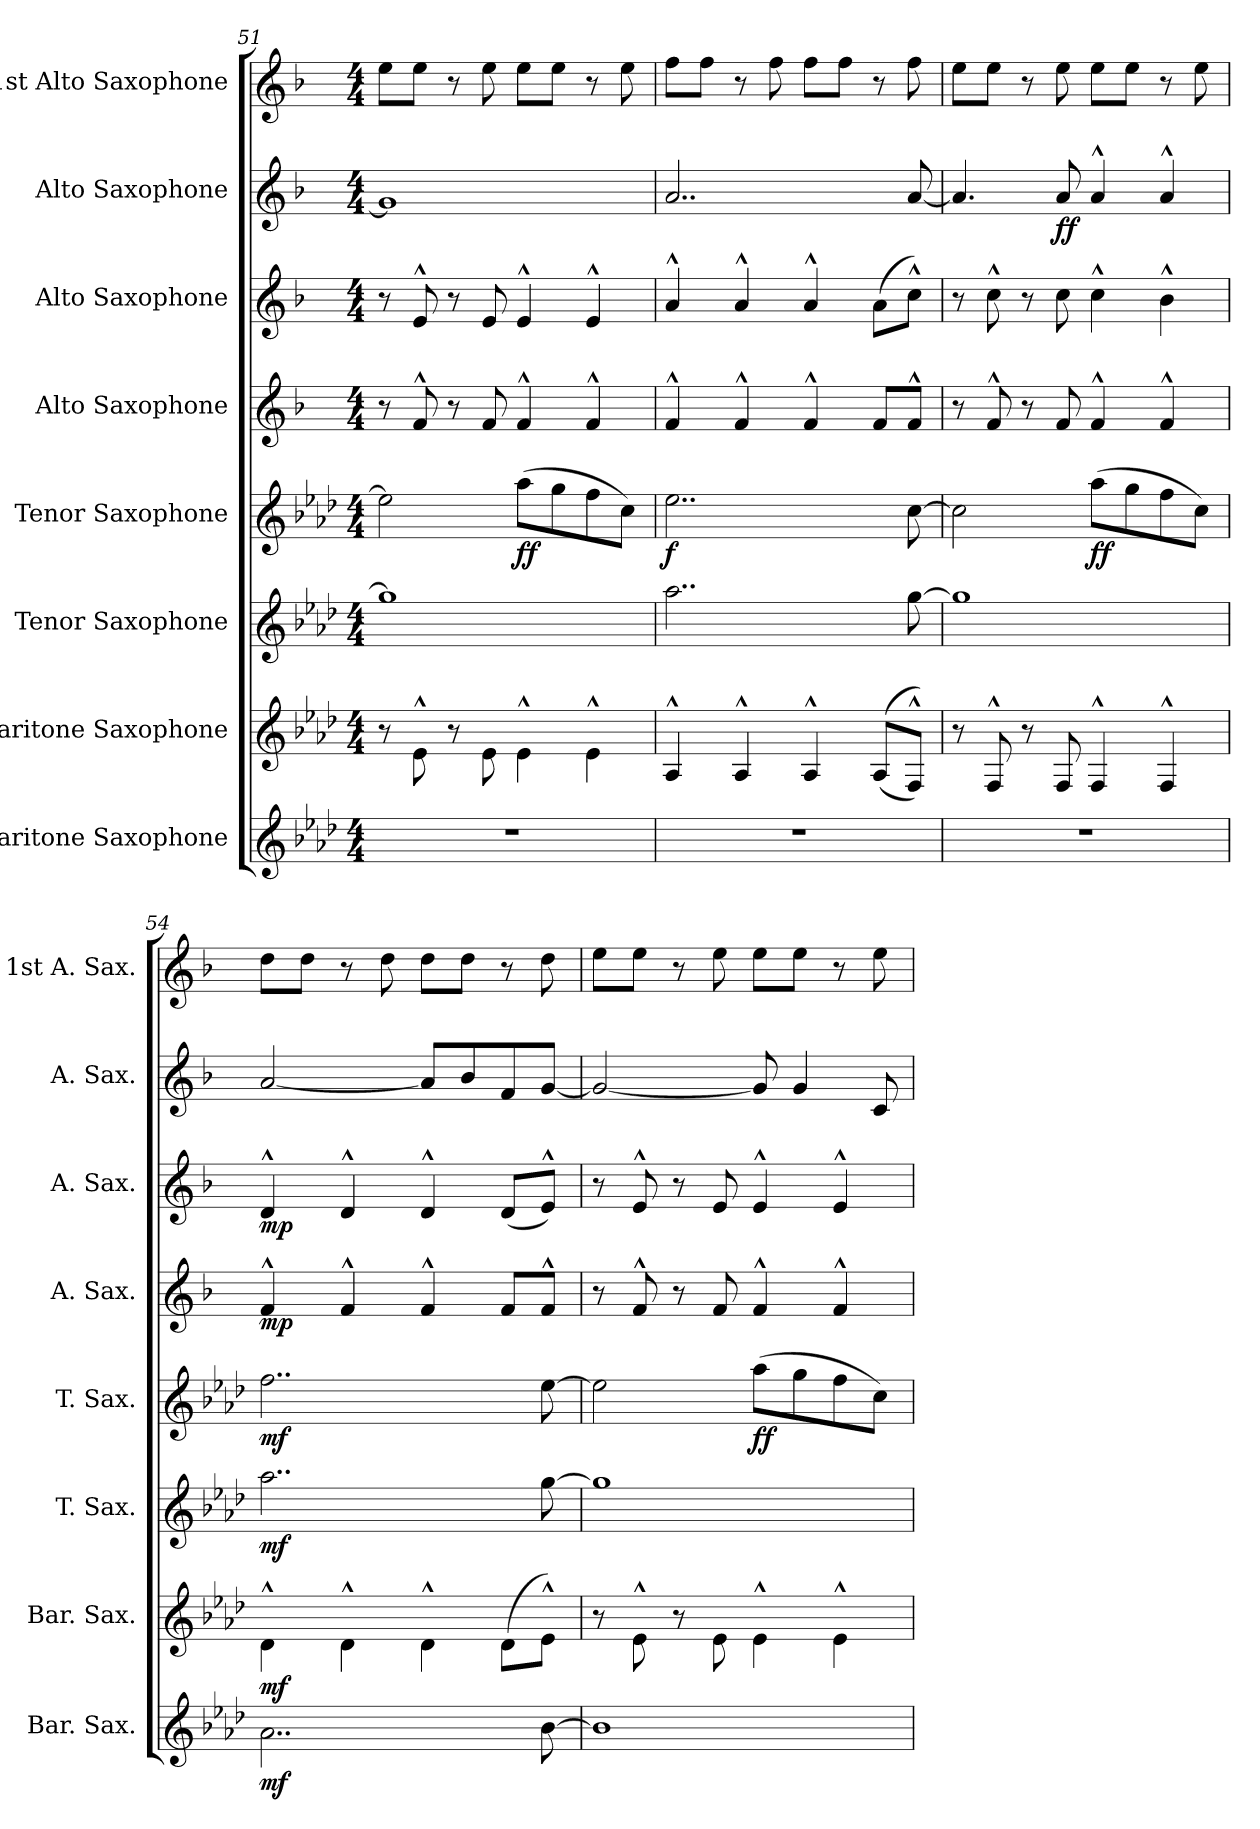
**kern	**dynam	**kern	**dynam	**kern	**dynam	**kern	**dynam	**kern	**dynam	**kern	**dynam	**kern	**dynam	**kern
*part8	*part8	*part7	*part7	*part6	*part6	*part5	*part5	*part4	*part4	*part3	*part3	*part2	*part2	*part1
*staff8	*staff8	*staff7	*staff7	*staff6	*staff6	*staff5	*staff5	*staff4	*staff4	*staff3	*staff3	*staff2	*staff2	*staff1
*I"Baritone Saxophone	*	*I"Baritone Saxophone	*	*I"Tenor Saxophone	*	*I"Tenor Saxophone	*	*I"Alto Saxophone	*	*I"Alto Saxophone	*	*I"Alto Saxophone	*	*I"1st Alto Saxophone
*I'Bar. Sax.	*	*I'Bar. Sax.	*	*I'T. Sax.	*	*I'T. Sax.	*	*I'A. Sax.	*	*I'A. Sax.	*	*I'A. Sax.	*	*I'1st A. Sax.
*clefG2	*	*clefG2	*	*clefG2	*	*clefG2	*	*clefG2	*	*clefG2	*	*clefG2	*	*clefG2
*ITrd12c21	*	*ITrd12c21	*	*ITrd8c14	*	*ITrd8c14	*	*ITrd5c9	*	*ITrd5c9	*	*ITrd5c9	*	*ITrd5c9
*k[b-e-a-d-]	*	*k[b-e-a-d-]	*	*k[b-e-a-d-]	*	*k[b-e-a-d-]	*	*k[b-e-a-d-]	*	*k[b-e-a-d-]	*	*k[b-e-a-d-]	*	*k[b-e-a-d-]
*M4/4	*	*M4/4	*	*M4/4	*	*M4/4	*	*M4/4	*	*M4/4	*	*M4/4	*	*M4/4
=51	=51	=51	=51	=51	=51	=51	=51	=51	=51	=51	=51	=51	=51	=51
1r	.	8r	.	1g]	.	2e-\]	.	8r	.	8r	.	1B-]	.	8g\L
.	.	8E-^^\	.	.	.	.	.	8A-^^/	.	8G^^/	.	.	.	8g\J
.	.	8r	.	.	.	.	.	8r	.	8r	.	.	.	8r
.	.	8E-\	.	.	.	.	.	8A-/	.	8G/	.	.	.	8g\
!	!	!	!	!	!	!	!LO:DY:b	!	!	!	!	!	!	!
.	.	4E-^^\	.	.	.	(8a-\L	ff	4A-^^/	.	4G^^/	.	.	.	8g\L
.	.	.	.	.	.	8g\	.	.	.	.	.	.	.	8g\J
.	.	4E-^^\	.	.	.	8f\	.	4A-^^/	.	4G^^/	.	.	.	8r
.	.	.	.	.	.	8c\J)	.	.	.	.	.	.	.	8g\
=52	=52	=52	=52	=52	=52	=52	=52	=52	=52	=52	=52	=52	=52	=52
!	!	!	!	!	!	!	!LO:DY:b	!	!	!	!	!	!	!
1r	.	4AA-^^/	.	2..a-\	.	2..e-\	f	4A-^^/	.	4c^^/	.	2..c/	.	8a-\L
.	.	.	.	.	.	.	.	.	.	.	.	.	.	8a-\J
.	.	4AA-^^/	.	.	.	.	.	4A-^^/	.	4c^^/	.	.	.	8r
.	.	.	.	.	.	.	.	.	.	.	.	.	.	8a-\
.	.	4AA-^^/	.	.	.	.	.	4A-^^/	.	4c^^/	.	.	.	8a-\L
.	.	.	.	.	.	.	.	.	.	.	.	.	.	8a-\J
.	.	((8AA-/L	.	.	.	.	.	8A-/L	.	(8c\L	.	.	.	8r
.	.	8FF^^/J))	.	[8g\	.	[8c\	.	8A-^^/J	.	8e-^^\J)	.	[8c/	.	8a-\
=53	=53	=53	=53	=53	=53	=53	=53	=53	=53	=53	=53	=53	=53	=53
1r	.	8r	.	1g]	.	2c\]	.	8r	.	8r	.	4.c/]	.	8g\L
.	.	8FF^^/	.	.	.	.	.	8A-^^/	.	8e-^^\	.	.	.	8g\J
.	.	8r	.	.	.	.	.	8r	.	8r	.	.	.	8r
!	!	!	!	!	!	!	!	!	!	!	!	!	!LO:DY:b	!
.	.	8FF/	.	.	.	.	.	8A-/	.	8e-\	.	8c/	ff	8g\
!	!	!	!	!	!	!	!LO:DY:b	!	!	!	!	!	!	!
.	.	4FF^^/	.	.	.	(8a-\L	ff	4A-^^/	.	4e-^^\	.	4c^^/	.	8g\L
.	.	.	.	.	.	8g\	.	.	.	.	.	.	.	8g\J
.	.	4FF^^/	.	.	.	8f\	.	4A-^^/	.	4d-^^\	.	4c^^/	.	8r
.	.	.	.	.	.	8c\J)	.	.	.	.	.	.	.	8g\
!!LO:PB:g=z
=54	=54	=54	=54	=54	=54	=54	=54	=54	=54	=54	=54	=54	=54	=54
!	!LO:DY:b	!	!LO:DY:b	!	!LO:DY:b	!	!LO:DY:b	!	!LO:DY:b	!	!LO:DY:b	!	!	!
2..A-\	mf	4D-^^\	mf	2..a-\	mf	2..f\	mf	4A-^^/	mp	4F^^/	mp	[2c/	.	8f\L
.	.	.	.	.	.	.	.	.	.	.	.	.	.	8f\J
.	.	4D-^^\	.	.	.	.	.	4A-^^/	.	4F^^/	.	.	.	8r
.	.	.	.	.	.	.	.	.	.	.	.	.	.	8f\
.	.	4D-^^\	.	.	.	.	.	4A-^^/	.	4F^^/	.	8c/L]	.	8f\L
.	.	.	.	.	.	.	.	.	.	.	.	8d-/	.	8f\J
.	.	(8D-\L	.	.	.	.	.	8A-/L	.	(8F/L	.	8A-/	.	8r
[8B-\	.	8E-^^\J)	.	[8g\	.	[8e-\	.	8A-^^/J	.	8G^^/J)	.	[8B-/J	.	8f\
=55	=55	=55	=55	=55	=55	=55	=55	=55	=55	=55	=55	=55	=55	=55
1B-]	.	8r	.	1g]	.	2e-\]	.	8r	.	8r	.	2B-/_	.	8g\L
.	.	8E-^^\	.	.	.	.	.	8A-^^/	.	8G^^/	.	.	.	8g\J
.	.	8r	.	.	.	.	.	8r	.	8r	.	.	.	8r
.	.	8E-\	.	.	.	.	.	8A-/	.	8G/	.	.	.	8g\
!	!	!	!	!	!	!	!LO:DY:b	!	!	!	!	!	!	!
.	.	4E-^^\	.	.	.	(8a-\L	ff	4A-^^/	.	4G^^/	.	8B-/]	.	8g\L
.	.	.	.	.	.	8g\	.	.	.	.	.	4B-/	.	8g\J
.	.	4E-^^\	.	.	.	8f\	.	4A-^^/	.	4G^^/	.	.	.	8r
.	.	.	.	.	.	8c\J)	.	.	.	.	.	8E-/	.	8g\
=	=	=	=	=	=	=	=	=	=	=	=	=	=	=
*-	*-	*-	*-	*-	*-	*-	*-	*-	*-	*-	*-	*-	*-	*-
